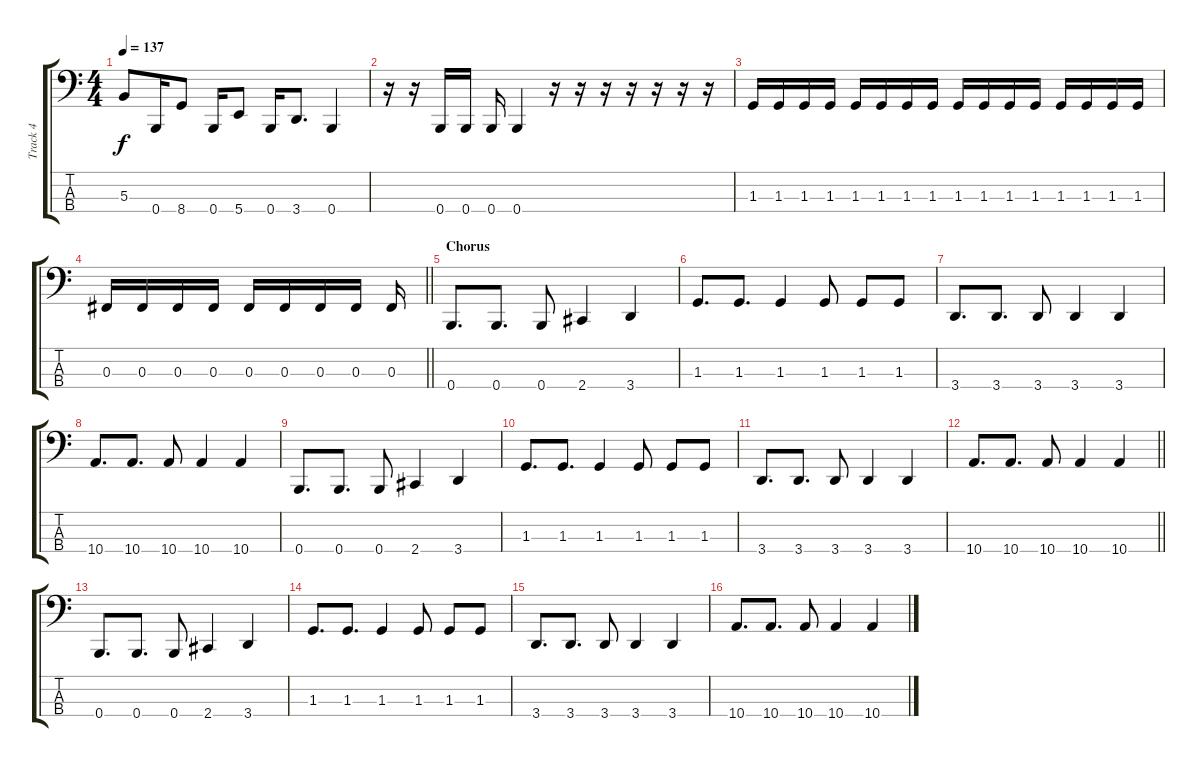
\track ("Track 4" "Track 4") {instrument electricbasspick}
\staff {score tabs}
\tuning (E2 B1 Gb1 B0) {hide}
\ts (4 4)
\tempo 137
\clef f4
\ks c
5.3.8{dy f} 0.4.16 8.4.8 0.4.16 5.4.8 0.4.16 3.4.8{d} 0.4.4 |
r.16 r.16 0.4.16 0.4.16 0.4.16 0.4.4 r.16 r.16 r.16 r.16 r.16 r.16 r.16 |
1.3.16 1.3.16 1.3.16 1.3.16 1.3.16 1.3.16 1.3.16 1.3.16 1.3.16 1.3.16 1.3.16 1.3.16 1.3.16 1.3.16 1.3.16 1.3.16 |
\barLineRight lightlight
0.3.16 0.3.16 0.3.16 0.3.16 0.3.16 0.3.16 0.3.16 0.3.16 0.3.16 |
\section ("" "Chorus")
0.4.8{d} 0.4.8{d} 0.4.8 2.4.4 3.4.4 |
1.3.8{d} 1.3.8{d} 1.3.4 1.3.8 1.3.8 1.3.8 |
3.4.8{d} 3.4.8{d} 3.4.8 3.4.4 3.4.4 |
10.4.8{d} 10.4.8{d} 10.4.8 10.4.4 10.4.4 |
0.4.8{d} 0.4.8{d} 0.4.8 2.4.4 3.4.4 |
1.3.8{d} 1.3.8{d} 1.3.4 1.3.8 1.3.8 1.3.8 |
3.4.8{d} 3.4.8{d} 3.4.8 3.4.4 3.4.4 |
\barLineRight lightlight
10.4.8{d} 10.4.8{d} 10.4.8 10.4.4 10.4.4 |
0.4.8{d} 0.4.8{d} 0.4.8 2.4.4 3.4.4 |
1.3.8{d} 1.3.8{d} 1.3.4 1.3.8 1.3.8 1.3.8 |
3.4.8{d} 3.4.8{d} 3.4.8 3.4.4 3.4.4 |
10.4.8{d} 10.4.8{d} 10.4.8 10.4.4 10.4.4
